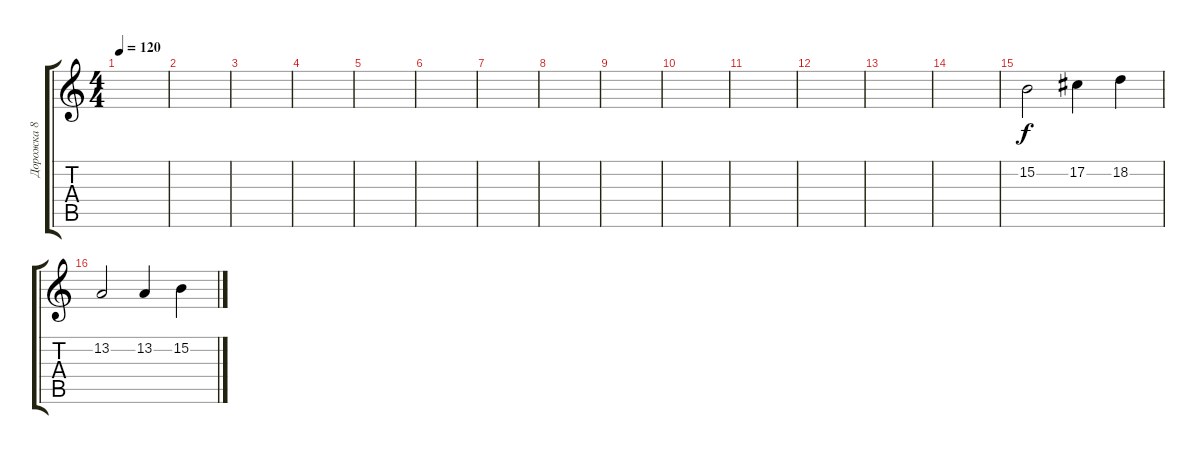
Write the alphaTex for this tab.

\track ("Дорожка 8" "Дорожка 8") {instrument choiraahs}
\staff {score tabs}
\tuning (Db4 Ab3 E3 B2 Gb2 B1) {hide}
\ts (4 4)
\tempo 120
\clef g2
\ks c
|
|
|
|
|
|
|
|
|
|
|
|
|
|
15.2.2 17.2.4 18.2.4 |
13.2.2 13.2.4 15.2.4
